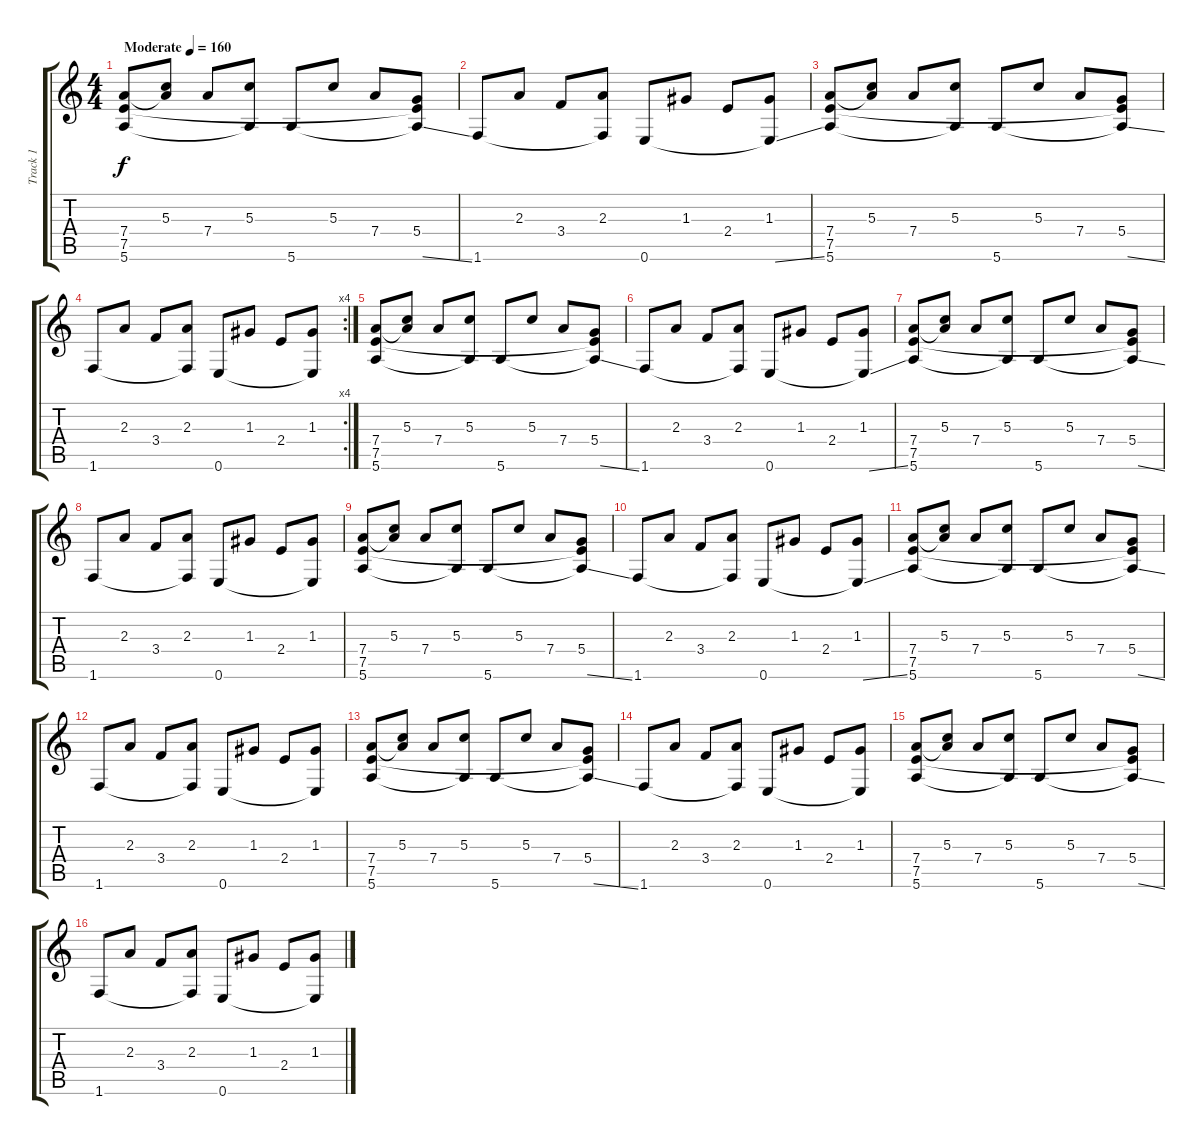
\track ("Track 1" "Track 1") {instrument acousticguitarsteel}
\staff {score tabs}
\tuning (E4 B3 G3 D3 A2 E2) {hide}
\ts (4 4)
\tempo (160 "Moderate")
\clef g2
\ks c
(7.4 7.5 5.6).8{dy f instrument acousticguitarsteel} (5.3 7.4{t}).8 7.4.8 (5.3 5.6{t}).8 5.6.8 5.3.8 7.4.8 (5.4 7.5{t} 5.6{ss t}).8 |
1.6.8 2.3.8 3.4.8 (2.3 1.6{t}).8 0.6.8 1.3.8 2.4.8 (1.3 0.6{ss t}).8 |
(7.4 7.5 5.6).8 (5.3 7.4{t}).8 7.4.8 (5.3 5.6{t}).8 5.6.8 5.3.8 7.4.8 (5.4 7.5{t} 5.6{ss t}).8 |
\rc 4
1.6.8 2.3.8 3.4.8 (2.3 1.6{t}).8 0.6.8 1.3.8 2.4.8 (1.3 0.6{t}).8 |
(7.4 7.5 5.6).8 (5.3 7.4{t}).8 7.4.8 (5.3 5.6{t}).8 5.6.8 5.3.8 7.4.8 (5.4 7.5{t} 5.6{ss t}).8 |
1.6.8 2.3.8 3.4.8 (2.3 1.6{t}).8 0.6.8 1.3.8 2.4.8 (1.3 0.6{ss t}).8 |
(7.4 7.5 5.6).8 (5.3 7.4{t}).8 7.4.8 (5.3 5.6{t}).8 5.6.8 5.3.8 7.4.8 (5.4 7.5{t} 5.6{ss t}).8 |
1.6.8 2.3.8 3.4.8 (2.3 1.6{t}).8 0.6.8 1.3.8 2.4.8 (1.3 0.6{t}).8 |
(7.4 7.5 5.6).8 (5.3 7.4{t}).8 7.4.8 (5.3 5.6{t}).8 5.6.8 5.3.8 7.4.8 (5.4 7.5{t} 5.6{ss t}).8 |
1.6.8 2.3.8 3.4.8 (2.3 1.6{t}).8 0.6.8 1.3.8 2.4.8 (1.3 0.6{ss t}).8 |
(7.4 7.5 5.6).8 (5.3 7.4{t}).8 7.4.8 (5.3 5.6{t}).8 5.6.8 5.3.8 7.4.8 (5.4 7.5{t} 5.6{ss t}).8 |
1.6.8 2.3.8 3.4.8 (2.3 1.6{t}).8 0.6.8 1.3.8 2.4.8 (1.3 0.6{t}).8 |
(7.4 7.5 5.6).8 (5.3 7.4{t}).8 7.4.8 (5.3 5.6{t}).8 5.6.8 5.3.8 7.4.8 (5.4 7.5{t} 5.6{ss t}).8 |
1.6.8 2.3.8 3.4.8 (2.3 1.6{t}).8 0.6.8 1.3.8 2.4.8 (1.3 0.6{t}).8 |
(7.4 7.5 5.6).8 (5.3 7.4{t}).8 7.4.8 (5.3 5.6{t}).8 5.6.8 5.3.8 7.4.8 (5.4 7.5{t} 5.6{ss t}).8 |
1.6.8 2.3.8 3.4.8 (2.3 1.6{t}).8 0.6.8 1.3.8 2.4.8 (1.3 0.6{ss t}).8
